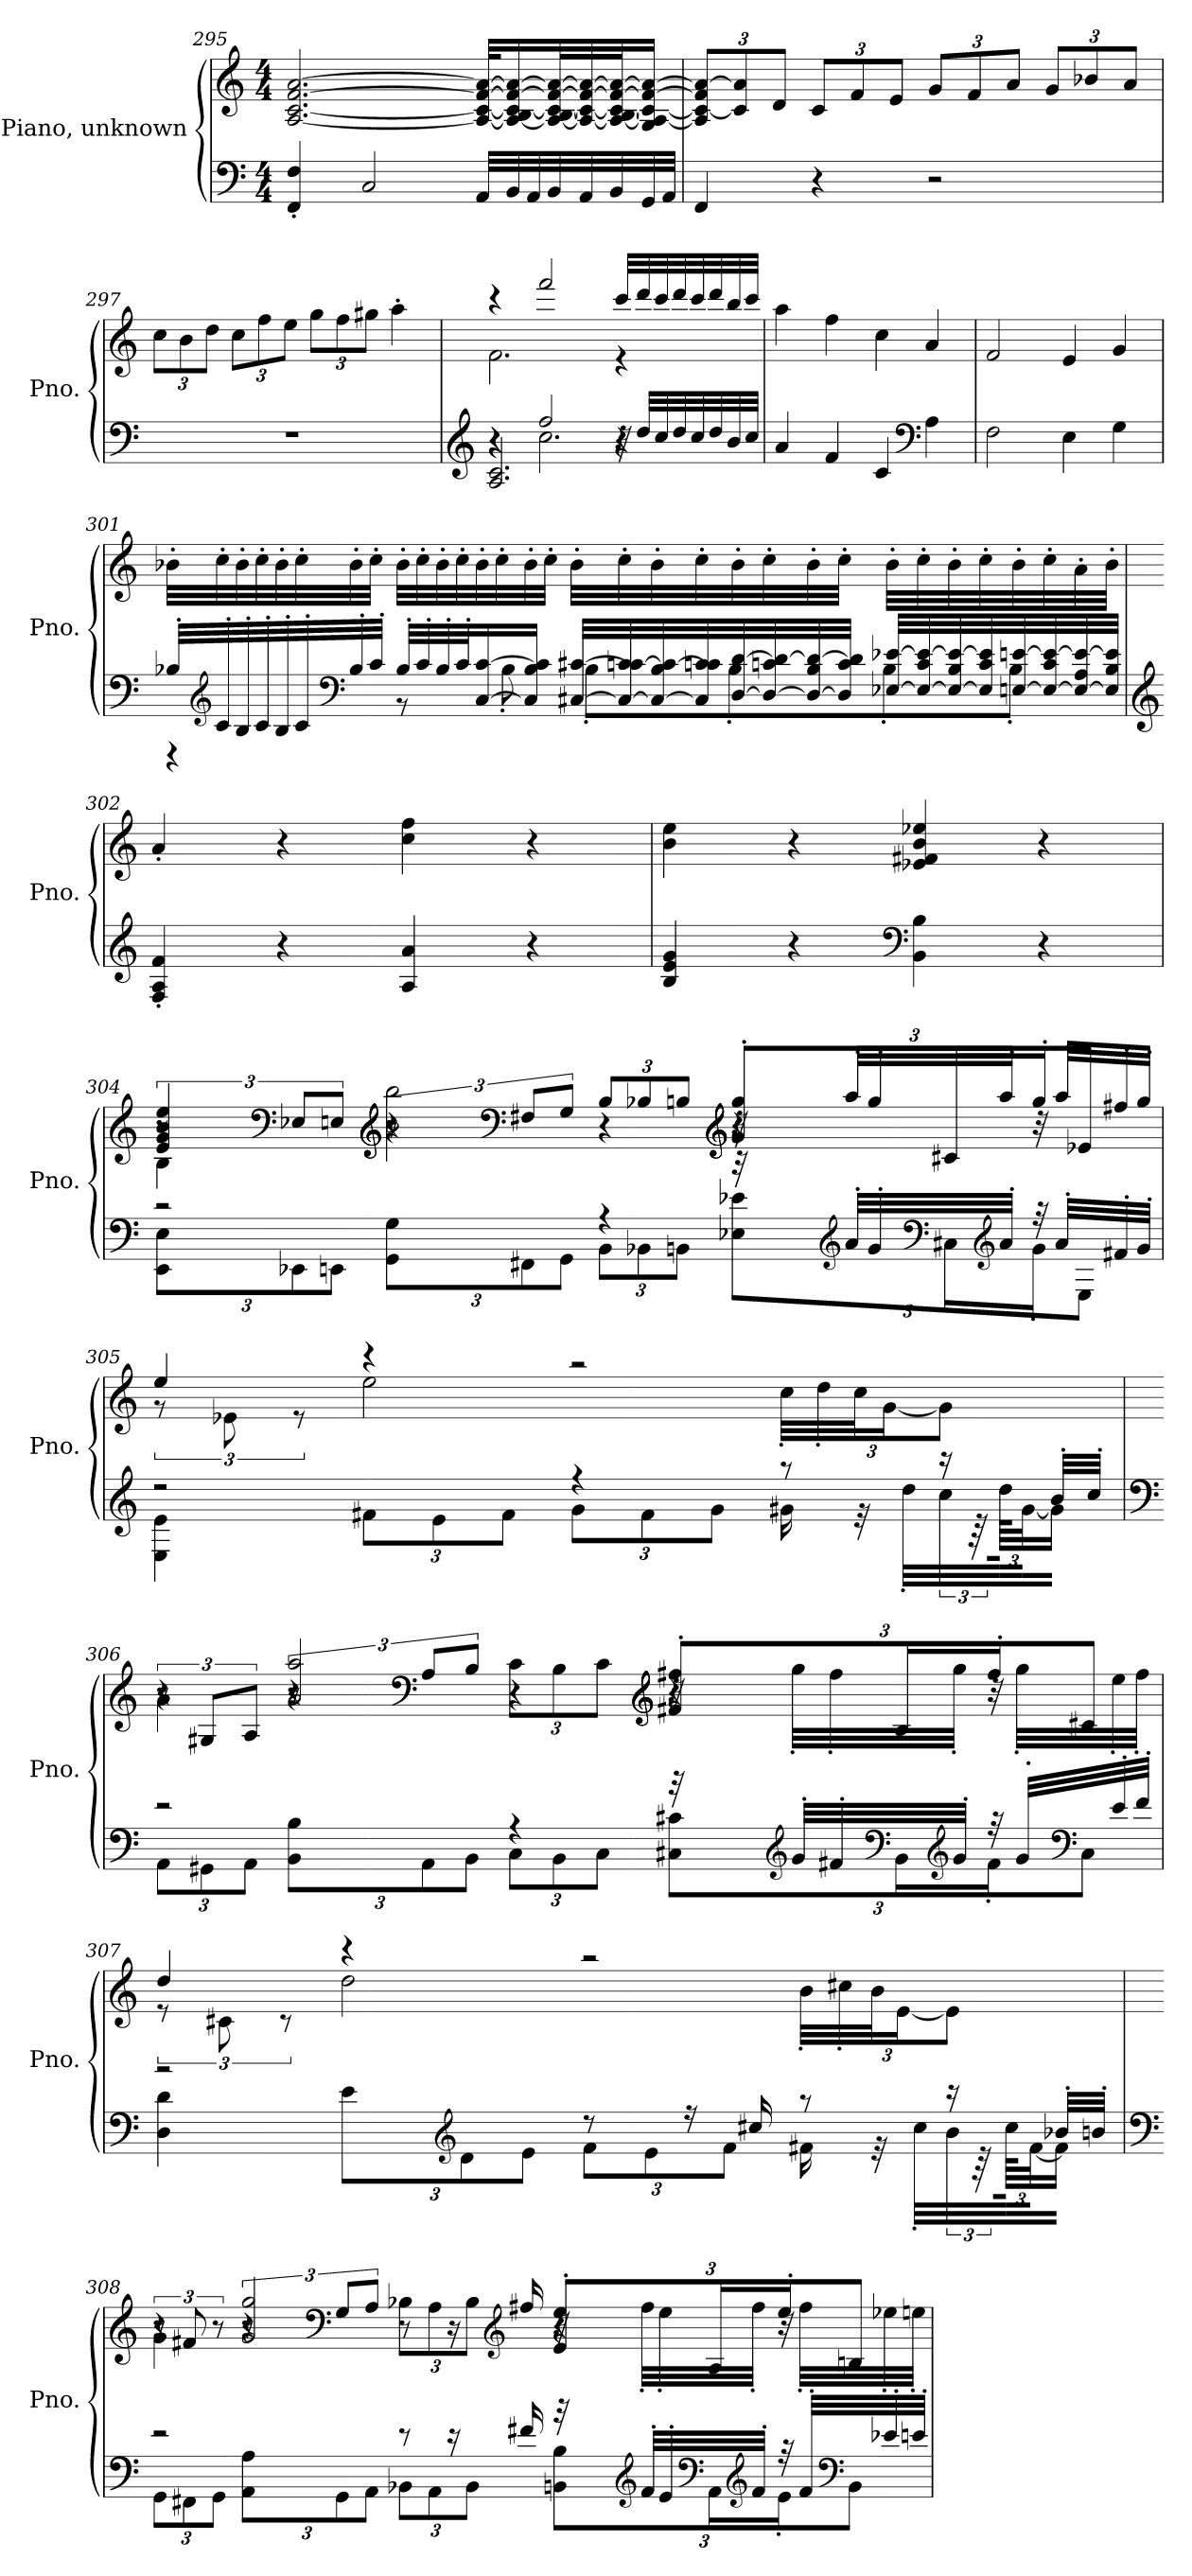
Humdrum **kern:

**kern	**kern
*part1	*part1
*staff2	*staff1
*I"Piano, unknown	*
*I'Pno.	*
*clefF4	*clefG2
*k[]	*k[]
*M4/4	*M4/4
=295	=295
4FF/' 4F/'	[2.A/ [2.c/ [2.f/ [2.a/
2C/	.
32AA/LLL	32A/_ 32c/_ 32f/_ 32a/_KLL
32BB/	16A/_ 16B/ 16c/_ 16f/_ 16a/_
32AA/	.
32BB/	32A/_ 32B/ 32c/_ 32f/_ 32a/_L
32AA/	32A/_ 32c/_ 32f/_ 32a/_
32BB/	32A/_ 32B/ 32c/_ 32f/_ 32a/_J
32GG/	16G/ 16A/_ 16c/_ 16f/_ 16a/_JJ
32AA/JJJ	.
!!LO:PB:g=z
=296	=296
*	*Xbrackettup
4FF/	12A/] 12c/_ 12f/] 12a/_L
.	12c/] 12a/]
.	12d/J
4r	12c/L
.	12f/
.	12e/J
2r	12g/L
.	12f/
.	12a/J
.	12g/L
.	12b-X/
.	12a/J
=297	=297
1r	12cc\L
.	12b\
.	12dd\J
.	12cc\L
.	12ff\
.	12ee\J
.	12gg\L
.	12ff\
.	12gg#X\J
.	4aa'\
=298	=298
*clefG2	*
*^	*^
*	*^	*	*
4r	4r	2.A/ 2.c/	4r	2.f\
2ff/	2.cc\	.	2fff/	.
32r	.	4r	32ccc/LLL	4r
32dd/LLL	.	.	32ddd/	.
32cc/	.	.	32ccc/	.
32dd/	.	.	32ddd/	.
32cc/	.	.	32ccc/	.
32dd/	.	.	32ddd/	.
32b/	.	.	32bb/	.
32cc/JJJ	.	.	32ccc/JJJ	.
*v	*v	*v	*	*
*	*v	*v
!!LO:LB:g=z
=299	=299
4a/	4aa\
4f/	4ff\
4c/	4cc\
*clefF4	*
4A\	4a/
=300	=300
2F\	2f/
4E\	4e/
4G\	4g/
!!LO:LB:g=z
=301	=301
*^	*
32B-X'/LLL	4r	32b-X'\LLL
*clefG2	*	*
32c'/	.	32cc'\
32B-'/	.	32b-'\
32c'/	.	32cc'\
32B-'/	.	32b-'\
32c'/	.	32cc'\
*clefF4	*	*
32B-'/	.	32b-'\
32c'/JJJ	.	32cc'\JJJ
32B-'/LLL	8r	32b-'\LLL
32c'/	.	32cc'\
32B-'/	.	32b-'\
32c'/J	.	32cc'\
[16C/ [16c/	8B-'\	32b-'\
.	.	32cc'\
16C/] 16B-/ 16c/]JJ	.	32b-'\
.	.	32cc'\JJJ
[32C#X/ [32c#X/LLL	8B-'\L	32b-'\LLL
32C#/_ 32cn/ 32c#/_	.	32cc'\
32C#/_ 32B-/ 32c#/_	.	32b-'\
32C#/] 32cn/ 32c#/]	.	32cc'\
[32D/ [32d/	8B-'\	32b-'\
32D/_ 32cn/ 32d/_	.	32cc'\
32D/_ 32B-/ 32d/_	.	32b-'\
32D/] 32c/ 32d/]JJJ	.	32cc'\JJJ
[32E-X/ [32e-X/LLL	8B-'\	32b-'\LLL
32E-/_ 32c/ 32e-/_	.	32cc'\
32E-/_ 32B-/ 32e-/_	.	32b-'\
32E-/] 32c/ 32e-/]	.	32cc'\
[32En/ [32en/	8B-'\J	32b-'\
32E/_ 32c/ 32e/_	.	32cc'\
32E/_ 32A/ 32e/_	.	32a'\
32E/] 32B-/ 32e/]JJJ	.	32b-'\JJJ
*v	*v	*
!!LO:LB:g=z
=302	=302
*clefG2	*
4F/' 4A/' 4f/'	4a'/
4r	4r
4A/ 4a/	4cc\ 4ff\
4r	4r
=303	=303
4B/ 4e/ 4g/	4b\ 4ee\
4r	4r
*clefF4	*
4BB\ 4B\	4e-X/ 4f#X/ 4b/ 4ee-X/
4r	4r
!!LO:LB:g=z
=304	=304
*^	*^
*	*	*	*^
*	*Xbrackettup	*	*	*brackettup
2r	12EE\ 12E\L	4e/ 4g/ 4b/ 4ee/	4B\	12r
*	*	*clefF4	*	*
.	12EE-X\	.	.	12E-X/L
.	12EEn\J	.	.	12En/J
*	*	*clefG2	*	*
.	12GG\ 12G\L	4r	2b\ 2bb\	12r
*	*	*clefF4	*	*
.	12FF#X\	.	.	12F#X/L
.	12GG\J	.	.	12G/J
*	*	*Xbrackettup	*	*
4r	12BB\L	12B/L	.	4r
.	12BB-X\	12B-X/	.	.
.	12BBn\J	12Bn/J	.	.
*	*	*clefG2	*	*
32r	12E-X\ 12e-X\L	32r	4r	12g/' 12gg/'L
*clefG2	*	*	*	*
32a'/LLL	.	32aa'/LLL	.	.
32g'/	.	32gg'/	.	.
*clefF4	*	*	*	*
.	24C#X\L	.	.	24c#X/L
*clefG2	*	*	*	*
32a'/JJJ	.	32aa'/JJJ	.	.
32r	24g'\J	32r	.	24gg'/J
32a'/LLL	.	32aa'/LLL	.	.
.	12E-\J	.	.	12e-X/J
32f#X'/	.	32ff#X'/	.	.
32g'/JJJ	.	32gg'/JJJ	.	.
*	*	*	*v	*v
!!LO:LB:g=z
=305	=305	=305	=305
*	*	*	*brackettup
2r	4E\ 4e\	4ee/	12r
.	.	.	12e-X\
.	.	.	12r
.	12f#X\L	4r	2ee\
.	12e\	.	.
.	12f#\J	.	.
4r	12g\L	2r	.
.	12f#\	.	.
.	12g\J	.	.
8r	16g#X\	.	32cc'\LLL
.	.	.	32dd'\
*	*	*	*Xbrackettup
.	32r	.	48cc\J
.	.	.	[24g\J
.	32dd'\LLL	.	.
*	*brackettup	*	*
16r	48cc\JJJ	.	8g\J]
.	96r	.	.
.	96dd\KLLL	.	.
.	[48g#\J	.	.
32b'/LLL	16g#\JJ]	.	.
32cc'/JJJ	.	.	.
*	*	*v	*v
!!LO:PB:g=z
=306	=306	=306
*clefF4	*	*
*	*	*^
*	*	*	*^
*	*Xbrackettup	*	*	*brackettup
2r	12AA\L	4r	4a\	12r
.	12GG#X\	.	.	12G#X/L
.	12AA\J	.	.	12A/J
.	12BB\ 12B\L	2a/ 2aa/	4r	12r
*	*	*clefF4	*	*
.	12AA\	.	.	12A/L
.	12BB\J	.	.	12B/J
*	*	*	*Xbrackettup	*
4r	12C\L	.	12c\L	4r
.	12BB\	.	12B\	.
.	12C\J	.	12c\J	.
*	*	*clefG2	*	*
32r	12C#X\ 12c#X\L	4r	32r	12f#X/' 12ff#X/'L
*clefG2	*	*	*	*
32g'/LLL	.	.	32gg'\LLL	.
32f#X'/	.	.	32ff#'\	.
*clefF4	*	*	*	*
.	24BB\L	.	.	24B/L
*clefG2	*	*	*	*
32g'/JJJ	.	.	32gg'\JJJ	.
32r	24f#'\J	.	32r	24ff#'/J
32g'/LLL	.	.	32gg'\LLL	.
*clefF4	*	*	*	*
.	12C#\J	.	.	12c#X/J
32e'/	.	.	32ee'\	.
32f#'/JJJ	.	.	32ff#'\JJJ	.
*	*	*	*v	*v
!!LO:LB:g=z
=307	=307	=307	=307
*	*	*	*brackettup
2r	4D\ 4d\	4dd/	12r
.	.	.	12c#X\
.	.	.	12r
.	12e\L	4r	2dd\
*clefG2	*	*	*
.	12d\	.	.
.	12e\J	.	.
8r	12f\L	2r	.
.	12e\	.	.
16r	.	.	.
.	12f\J	.	.
16cc#X/	.	.	.
8r	16f#X\	.	32b'\LLL
.	.	.	32cc#X'\
*	*	*	*Xbrackettup
.	32r	.	48b\J
.	.	.	[24e\J
.	32cc#'\LLL	.	.
*	*brackettup	*	*
16r	48b\JJJ	.	8e\J]
.	96r	.	.
.	96cc#\KLLL	.	.
.	[48f#\J	.	.
32b-X'/LLL	16f#\JJ]	.	.
32bn'/JJJ	.	.	.
*	*	*v	*v
!!LO:LB:g=z
=308	=308	=308
*clefF4	*	*
*	*	*^
*	*	*	*^
*	*Xbrackettup	*	*	*brackettup
2r	12GG\L	4r	4g\	12r
.	12FF#X\	.	.	12f#X/
.	12GG\J	.	.	12r
.	12AA\ 12A\L	2g/ 2gg/	4r	12r
*	*	*clefF4	*	*
.	12GG\	.	.	12G/L
.	12AA\J	.	.	12A/J
*	*	*	*Xbrackettup	*
8r	12BB-X\L	.	12B-X\L	8r
.	12AA\	.	12A\	.
16r	.	.	.	16r
.	12BB-\J	.	12B-\J	.
*	*	*clefG2	*	*
16f#X/	.	.	.	16ff#X/
32r	12BBn\ 12B\L	4r	32r	12e/' 12ee/'L
*clefG2	*	*	*	*
32f#'/LLL	.	.	32ff#'\LLL	.
32e'/	.	.	32ee'\	.
*clefF4	*	*	*	*
.	24AA\L	.	.	24A/L
*clefG2	*	*	*	*
32f#'/JJJ	.	.	32ff#'\JJJ	.
32r	24e'\J	.	32r	24ee'/J
32f#'/LLL	.	.	32ff#'\LLL	.
*clefF4	*	*	*	*
.	12BB\J	.	.	12Bn/J
32e-X'/	.	.	32ee-X'\	.
32en'/JJJ	.	.	32een'\JJJ	.
*v	*v	*	*	*
*	*v	*v	*v
=	=
*-	*-
